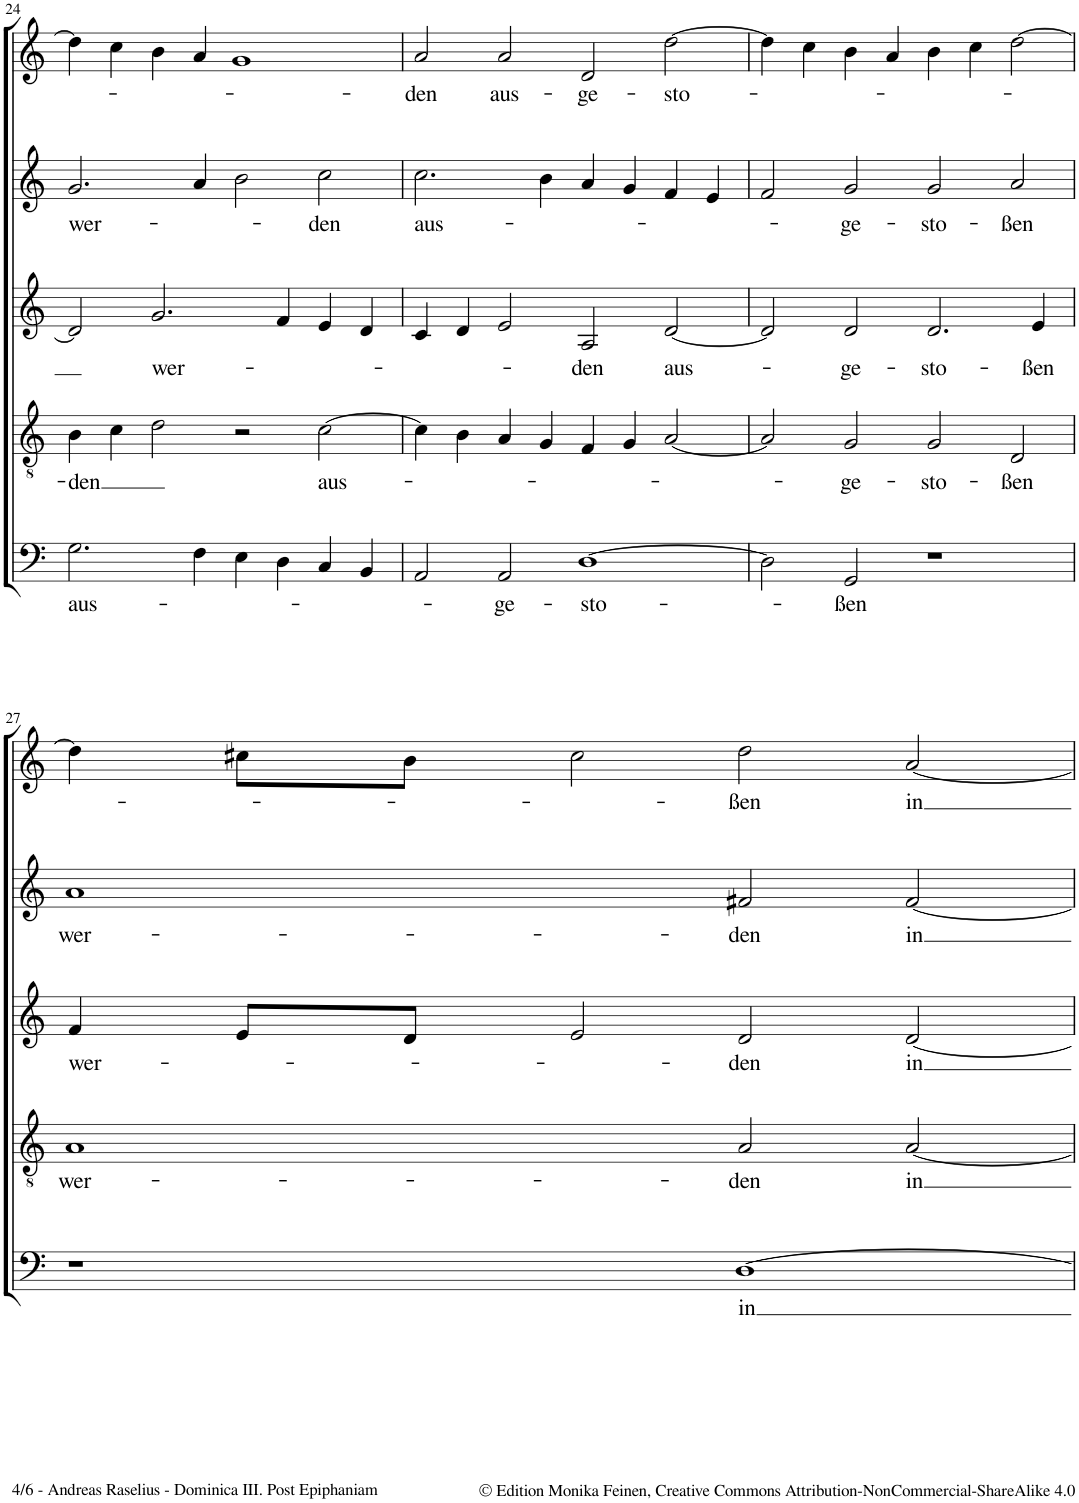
**kern	**text	**kern	**text	**kern	**text	**kern	**text	**kern	**text
*part5	*part5	*part4	*part4	*part3	*part3	*part2	*part2	*part1	*part1
*staff5	*staff5	*staff4	*staff4	*staff3	*staff3	*staff2	*staff2	*staff1	*staff1
*I"Bassus	*	*I"Tenor [Hypomixolydius]	*	*I"Altus	*	*I"Quintus	*	*I"Cantus	*
!!LO:PB:g=z
*clefF4	*	*clefGv2	*	*clefG2	*	*clefG2	*	*clefG2	*
*k[]	*	*k[]	*	*k[]	*	*k[]	*	*k[]	*
*M4/2	*	*M4/2	*	*M4/2	*	*M4/2	*	*M4/2	*
*met(c|)	*	*met(c|)	*	*met(c|)	*	*met(c|)	*	*met(c|)	*
=24	=24	=24	=24	=24	=24	=24	=24	=24	=24
!	!LO:LY:b	!	!LO:LY:b	!	!	!	!LO:LY:b	!	!
2.G\	aus-	4B\	-den	2d/]	.	2.g/	wer-	4dd\]	.
.	.	4c\	.	.	.	.	.	4cc\	.
!	!	!	!	!	!LO:LY:b	!	!	!	!
.	.	2d\	.	2.g/	wer-	.	.	4b\	.
4F\	.	.	.	.	.	4a/	.	4a/	.
4E\	.	2r	.	.	.	2b\	.	1g	.
4D\	.	.	.	4f/	.	.	.	.	.
!	!	!	!LO:LY:b	!	!	!	!LO:LY:b	!	!
4C/	.	[2c\	aus-	4e/	.	2cc\	-den	.	.
4BB/	.	.	.	4d/	.	.	.	.	.
=25	=25	=25	=25	=25	=25	=25	=25	=25	=25
!	!	!	!	!	!	!	!LO:LY:b	!	!LO:LY:b
2AA/	.	4c\]	.	4c/	.	2.cc\	aus-	2a/	-den
.	.	4B\	.	4d/	.	.	.	.	.
!	!LO:LY:b	!	!	!	!	!	!	!	!LO:LY:b
2AA/	-ge-	4A/	.	2e/	.	.	.	2a/	aus-
.	.	4G/	.	.	.	4b\	.	.	.
!	!LO:LY:b	!	!	!	!LO:LY:b	!	!	!	!LO:LY:b
[1D	-sto-	4F/	.	2A/	-den	4a/	.	2d/	-ge-
.	.	4G/	.	.	.	4g/	.	.	.
!	!	!	!	!	!LO:LY:b	!	!	!	!LO:LY:b
.	.	[2A/	.	[2d/	aus-	4f/	.	[2dd\	-sto-
.	.	.	.	.	.	4e/	.	.	.
=26	=26	=26	=26	=26	=26	=26	=26	=26	=26
2D\]	.	2A/]	.	2d/]	.	2f/	.	4dd\]	.
.	.	.	.	.	.	.	.	4cc\	.
!	!LO:LY:b	!	!LO:LY:b	!	!LO:LY:b	!	!LO:LY:b	!	!
2GG/	ßen	2G/	ge-	2d/	ge-	2g/	-ge-	4b\	.
.	.	.	.	.	.	.	.	4a/	.
!	!	!	!LO:LY:b	!	!LO:LY:b	!	!LO:LY:b	!	!
1r	.	2G/	-sto-	2.d/	-sto-	2g/	sto-	4b\	.
.	.	.	.	.	.	.	.	4cc\	.
!	!	!	!LO:LY:b	!	!	!	!LO:LY:b	!	!
.	.	2D/	-ßen	.	.	2a/	-ßen	[2dd\	.
!	!	!	!	!	!LO:LY:b	!	!	!	!
.	.	.	.	4e/	-ßen	.	.	.	.
!!LO:LB:g=z
=27	=27	=27	=27	=27	=27	=27	=27	=27	=27
!	!	!	!LO:LY:b	!	!LO:LY:b	!	!LO:LY:b	!	!
1r	.	1A	wer-	4f/	wer-	1a	wer-	4dd\]	.
.	.	.	.	8e/L	.	.	.	8cc#X\L	.
.	.	.	.	8d/J	.	.	.	8b\J	.
.	.	.	.	2e/	.	.	.	2cc#\	.
!	!LO:LY:b	!	!LO:LY:b	!	!LO:LY:b	!	!LO:LY:b	!	!LO:LY:b
[1D	in	2A/	-den	2d/	-den	2f#X/	-den	2dd\	-ßen
!	!	!	!LO:LY:b	!	!LO:LY:b	!	!LO:LY:b	!	!LO:LY:b
.	.	[2A/	in	[2d/	in	[2f#/	in	[2a/	in
=	=	=	=	=	=	=	=	=	=
*-	*-	*-	*-	*-	*-	*-	*-	*-	*-
